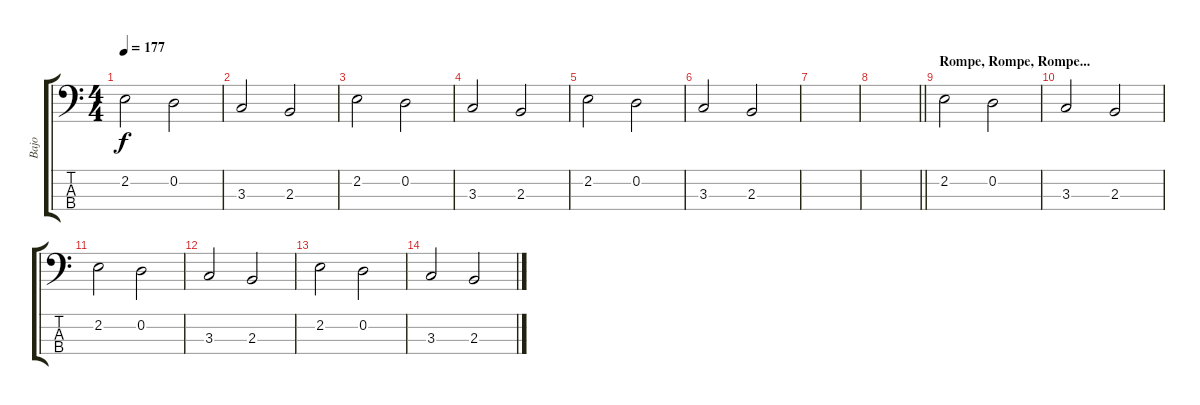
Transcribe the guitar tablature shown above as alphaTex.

\track ("Bajo" "Bajo") {instrument electricbassfinger}
\staff {score tabs}
\tuning (G2 D2 A1 E1) {hide}
\ts (4 4)
\tempo 177
\clef f4
\ks c
2.2.2{dy f} 0.2.2 |
3.3.2 2.3.2 |
2.2.2 0.2.2 |
3.3.2 2.3.2 |
2.2.2 0.2.2 |
3.3.2 2.3.2 |
|
\barLineRight lightlight
|
\section ("" "Rompe, Rompe, Rompe...")
2.2.2 0.2.2 |
3.3.2 2.3.2 |
2.2.2 0.2.2 |
3.3.2 2.3.2 |
2.2.2 0.2.2 |
3.3.2 2.3.2
